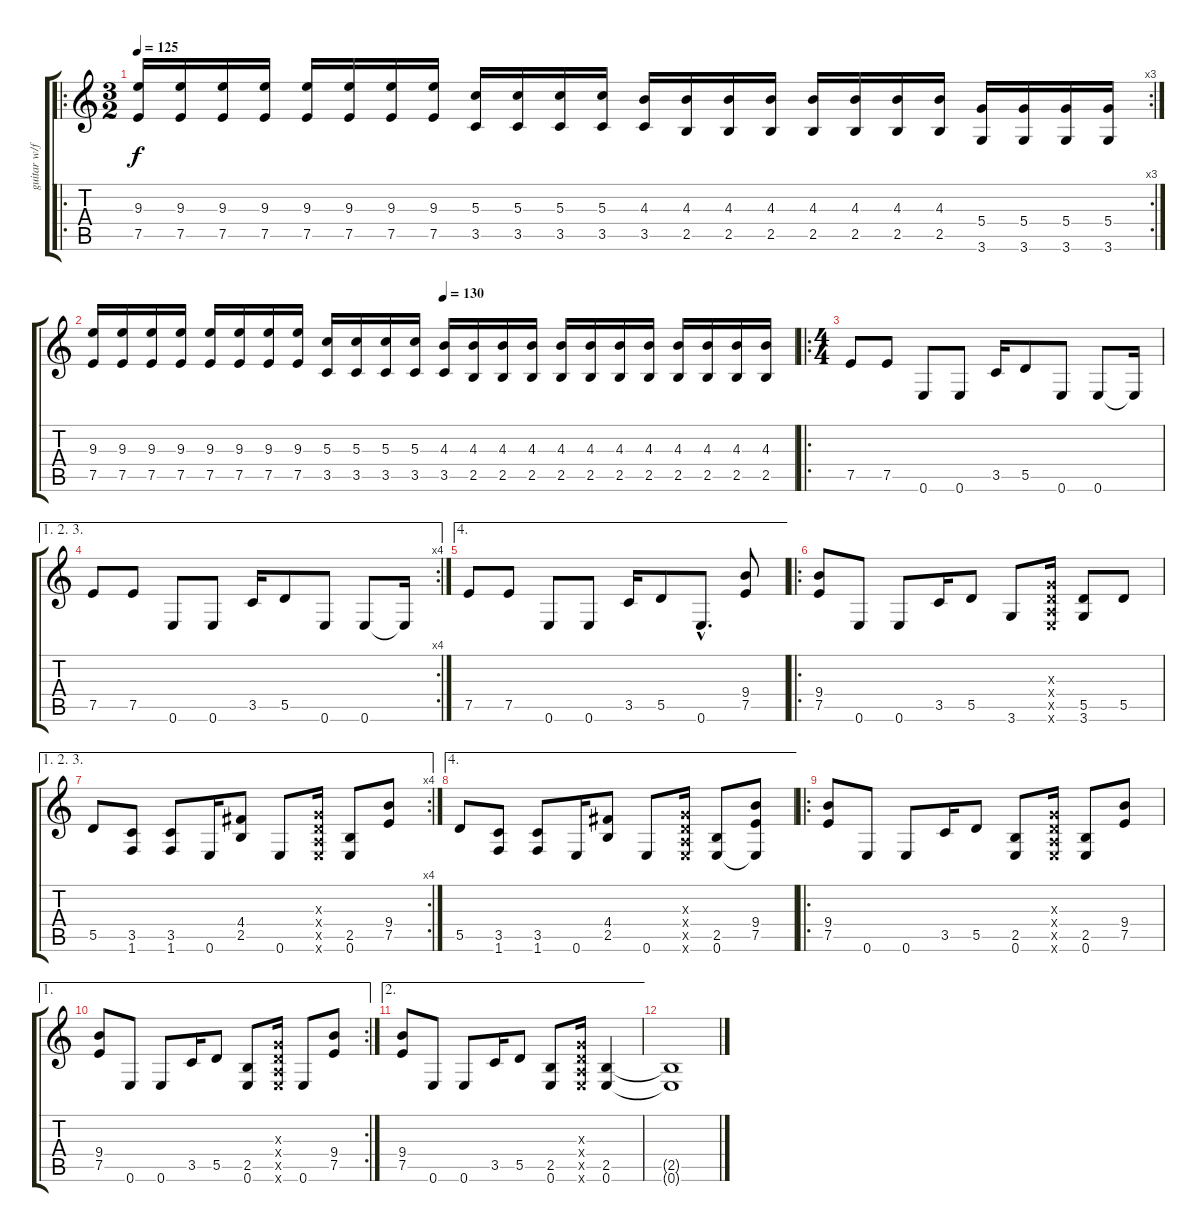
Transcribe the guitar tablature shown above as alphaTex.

\track ("guitar w/flanger" "guitar w/f") {instrument electricguitarclean}
\staff {score tabs}
\tuning (E4 B3 G3 D3 A2 E2) {hide}
\ro
\rc 3
\ts (3 2)
\tempo 125
\clef g2
\ks c
(9.3 7.5).16{dy f instrument distortionguitar} (9.3 7.5).16 (9.3 7.5).16 (9.3 7.5).16 (9.3 7.5).16 (9.3 7.5).16 (9.3 7.5).16 (9.3 7.5).16 (5.3 3.5).16 (5.3 3.5).16 (5.3 3.5).16 (5.3 3.5).16 (4.3 3.5).16 (4.3 2.5).16 (4.3 2.5).16 (4.3 2.5).16 (4.3 2.5).16 (4.3 2.5).16 (4.3 2.5).16 (4.3 2.5).16 (5.4 3.6).16 (5.4 3.6).16 (5.4 3.6).16 (5.4 3.6).16 |
\tempo (130 0.5)
(9.3 7.5).16{instrument distortionguitar} (9.3 7.5).16 (9.3 7.5).16 (9.3 7.5).16 (9.3 7.5).16 (9.3 7.5).16 (9.3 7.5).16 (9.3 7.5).16 (5.3 3.5).16 (5.3 3.5).16 (5.3 3.5).16 (5.3 3.5).16 (4.3 3.5).16 (4.3 2.5).16 (4.3 2.5).16 (4.3 2.5).16 (4.3 2.5).16 (4.3 2.5).16 (4.3 2.5).16 (4.3 2.5).16 (4.3 2.5).16 (4.3 2.5).16 (4.3 2.5).16 (4.3 2.5).16 |
\ro
\ts (4 4)
7.5.8 7.5.8 0.6.8 0.6.8 3.5.16 5.5.8 0.6.8 0.6.8 0.6{t}.16 |
\ae (1 2 3)
\rc 4
7.5.8 7.5.8 0.6.8 0.6.8 3.5.16 5.5.8 0.6.8 0.6.8 0.6{t}.16 |
\ae 4
7.5.8 7.5.8 0.6.8 0.6.8 3.5.16 5.5.8 0.6{hac}.8{d} (9.4 7.5).8{instrument distortionguitar} |
\ro
(9.4 7.5).8{instrument distortionguitar} 0.6.8 0.6.8 3.5.16 5.5.8 3.6.8 (0.3{x} 0.4{x} 0.5{x} 0.6{x}).16 (5.5 3.6).8 5.5.8 |
\ae (1 2 3)
\rc 4
5.5.8 (3.5 1.6).8 (3.5 1.6).8 0.6.16 (4.4 2.5).8 0.6.8 (0.3{x} 0.4{x} 0.5{x} 0.6{x}).16 (2.5 0.6).8 (9.4 7.5).8 |
\ae 4
5.5.8 (3.5 1.6).8 (3.5 1.6).8 0.6.16 (4.4 2.5).8 0.6.8 (0.3{x} 0.4{x} 0.5{x} 0.6{x}).16 (2.5 0.6).8 (9.4 7.5 0.6{t}).8 |
\ro
(9.4 7.5).8{instrument distortionguitar} 0.6.8 0.6.8 3.5.16 5.5.8 (2.5 0.6).8 (0.3{x} 0.4{x} 0.5{x} 0.6{x}).16 (2.5 0.6).8 (9.4 7.5).8 |
\ae 1
\rc 2
(9.4 7.5).8 0.6.8 0.6.8 3.5.16 5.5.8 (2.5 0.6).8 (0.3{x} 0.4{x} 0.5{x} 0.6{x}).16 0.6.8 (9.4 7.5).8 |
\ae 2
(9.4 7.5).8 0.6.8 0.6.8 3.5.16 5.5.8 (2.5 0.6).8 (0.3{x} 0.4{x} 0.5{x} 0.6{x}).16 (2.5 0.6).4 |
(2.5{t} 0.6{t}).1
